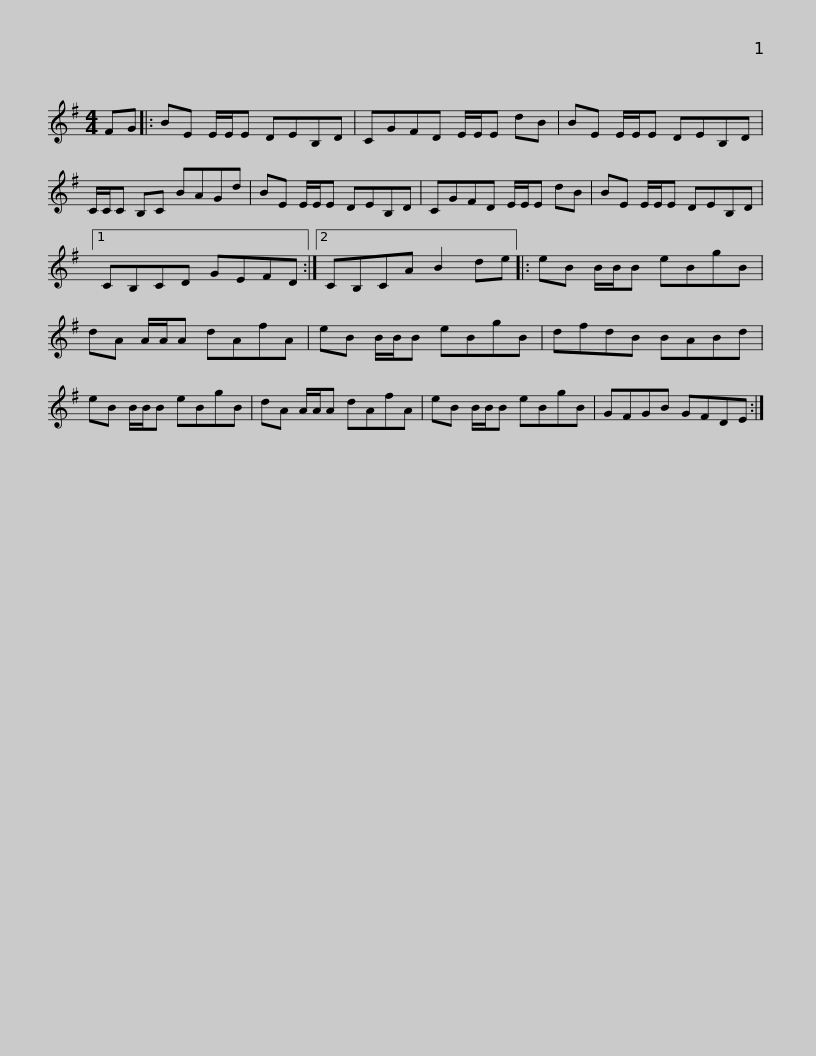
X:1
L:1/8
M:4/4
I:linebreak $
K:Emin
V:1 treble
V:1
 FG |: BE E/E/E DEB,D | CGFD E/E/E dB | BE E/E/E DEB,D | C/C/C B,C BAGd |$ %5
 BE E/E/E DEB,D | CGFD E/E/E dB | BE E/E/E DEB,D |1 CB,CD GEFD :|2 CB,CA B2 de |:$ %10
 eB B/B/B eBgB | dA A/A/A dAfA | eB B/B/B eBgB | dfdB BABd | eB B/B/B eBgB |$ %15
 dA A/A/A dAfA | eB B/B/B eBgB | GFGB GFDE :| %18
